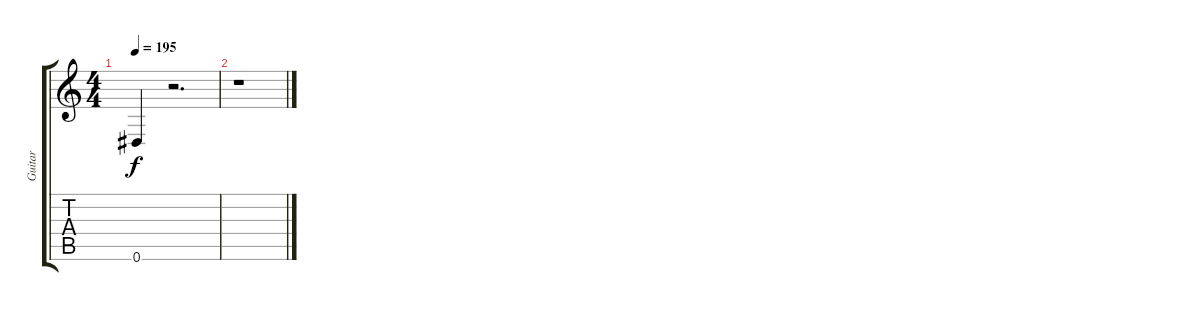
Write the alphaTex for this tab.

\track ("Guitar" "Guitar") {instrument electricguitarjazz}
\staff {score tabs}
\tuning (Eb4 Bb3 Gb3 Db3 Ab2 Eb2) {hide}
\ts (4 4)
\tempo 195
\clef g2
\ks c
0.6.4{dy f} r.2{d} |
r.1
